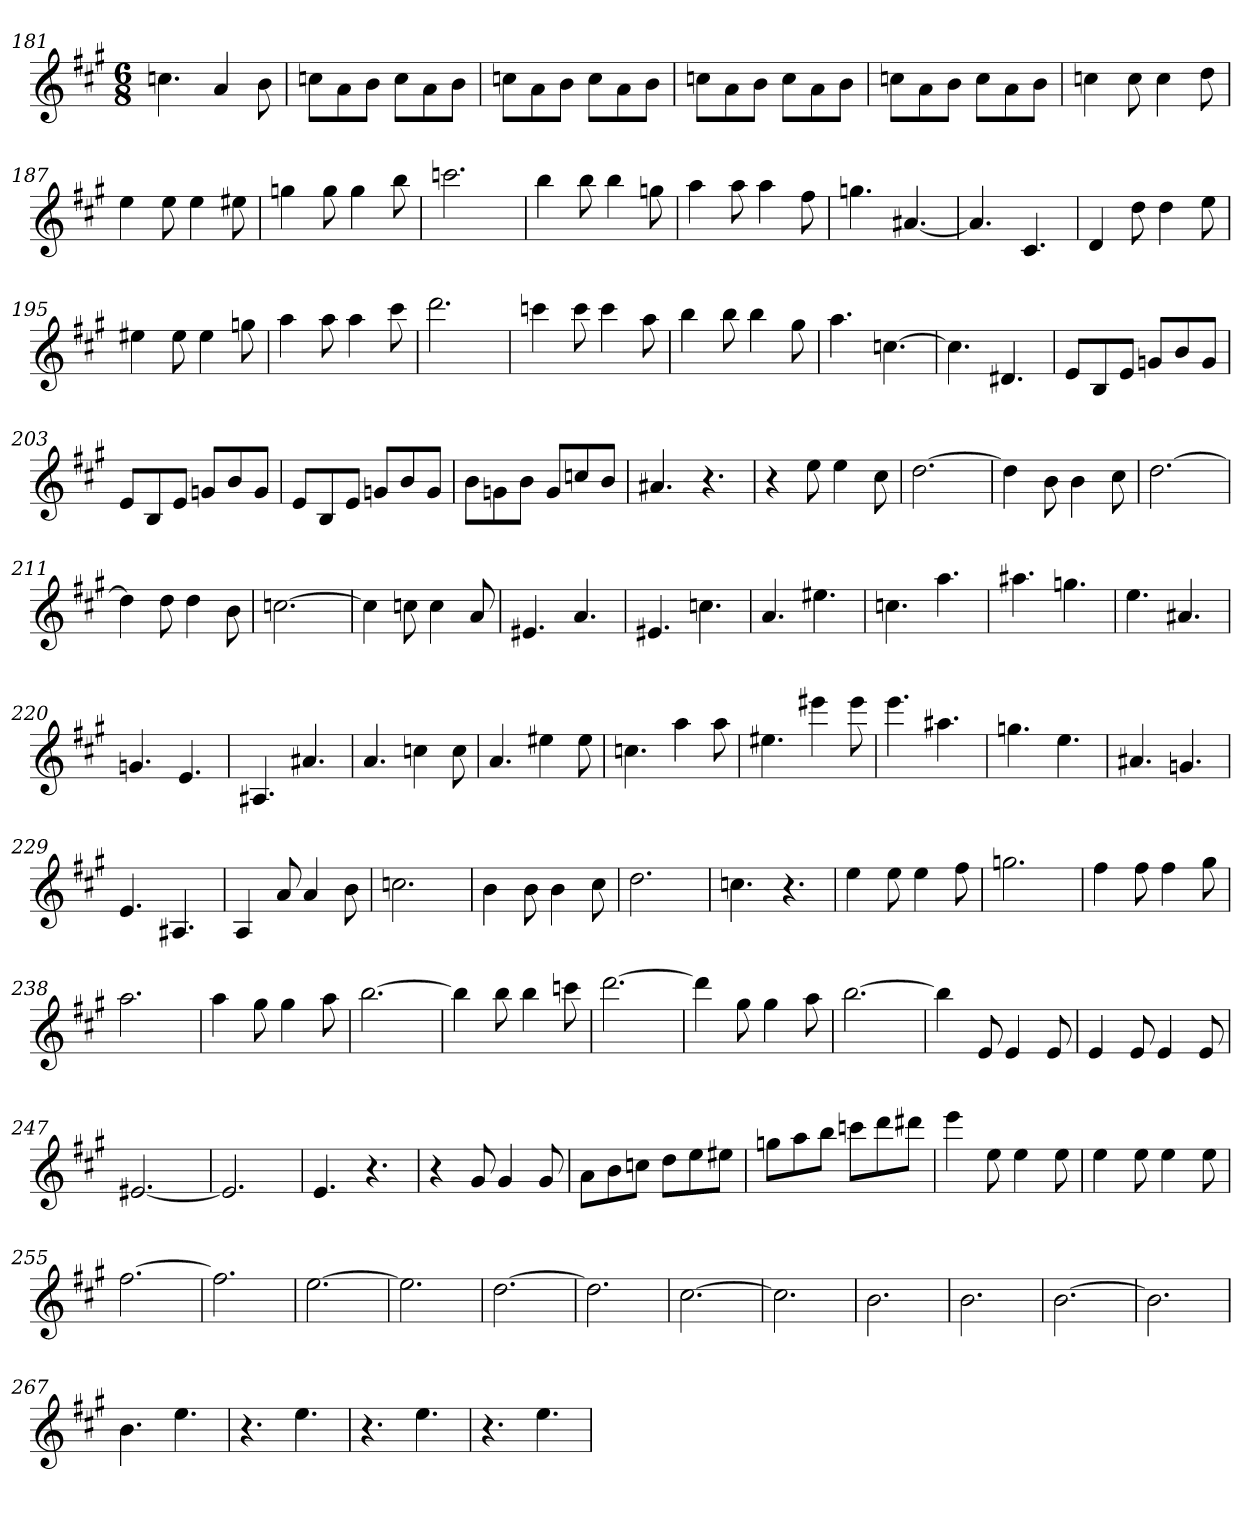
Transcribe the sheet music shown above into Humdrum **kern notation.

**kern
*part1
*staff1
*clefG2
*k[f#c#g#]
*A:
*M6/8
=181
4.ccn
4a
8b
=182
8ccn\L
8a\
8b\J
8cc\L
8a\
8b\J
=183
8ccn\L
8a\
8b\J
8cc\L
8a\
8b\J
=184
8ccn\L
8a\
8b\J
8cc\L
8a\
8b\J
=185
8ccn\L
8a\
8b\J
8cc\L
8a\
8b\J
=186
4ccn
8cc
4cc
8dd
=187
4ee
8ee
4ee
8ee#X
=188
4ggn
8gg
4gg
8bb
=189
2.cccn
=190
4bb
8bb
4bb
8ggn
=191
4aa
8aa
4aa
8ff#
=192
4.ggn
[4.a#X
=193
4.a#]
4.c#
=194
4d
8dd
4dd
8ee
=195
4ee#X
8ee#
4ee#
8ggn
=196
4aa
8aa
4aa
8ccc#
=197
2.ddd
=198
4cccn
8ccc
4ccc
8aa
=199
4bb
8bb
4bb
8gg#
=200
4.aa
[4.ccn
=201
4.cc]
4.d#X
=202
8e/L
8B/
8e/J
8gn/L
8b/
8g/J
=203
8e/L
8B/
8e/J
8gn/L
8b/
8g/J
=204
8e/L
8B/
8e/J
8gn/L
8b/
8g/J
=205
8b\L
8gn\
8b\J
8g/L
8ccn/
8b/J
=206
4.a#X
4.r
=207
4r
8ee
4ee
8cc#
=208
[2.dd
=209
4dd]
8b
4b
8cc#
=210
[2.dd
=211
4dd]
8dd
4dd
8b
=212
[2.ccn
=213
4cc]
8ccn
4cc
8a
=214
4.e#X
4.a
=215
4.e#X
4.ccn
=216
4.a
4.ee#X
=217
4.ccn
4.aa
=218
4.aa#X
4.ggn
=219
4.ee
4.a#X
=220
4.gn
4.e
=221
4.A#X
4.a#X
=222
4.a
4ccn
8cc
=223
4.a
4ee#X
8ee#
=224
4.ccn
4aa
8aa
=225
4.ee#X
4eee#X
8eee#
=226
4.eee
4.aa#X
=227
4.ggn
4.ee
=228
4.a#X
4.gn
=229
4.e
4.A#X
=230
4A
8a
4a
8b
=231
2.ccn
=232
4b
8b
4b
8cc#
=233
2.dd
=234
4.ccn
4.r
=235
4ee
8ee
4ee
8ff#
=236
2.ggn
=237
4ff#
8ff#
4ff#
8gg#
=238
2.aa
=239
4aa
8gg#
4gg#
8aa
=240
[2.bb
=241
4bb]
8bb
4bb
8cccn
=242
[2.ddd
=243
4ddd]
8gg#
4gg#
8aa
=244
[2.bb
=245
4bb]
8e
4e
8e
=246
4e
8e
4e
8e
=247
[2.e#X
=248
2.e#]
=249
4.e
4.r
=250
4r
8g#
4g#
8g#
=251
8a\L
8b\
8ccn\J
8dd\L
8ee\
8ee#X\J
=252
8ggn\L
8aa\
8bb\J
8cccn\L
8ddd\
8ddd#X\J
=253
4eee
8ee
4ee
8ee
=254
4ee
8ee
4ee
8ee
=255
[2.ff#
=256
2.ff#]
=257
[2.ee
=258
2.ee]
=259
[2.dd
=260
2.dd]
=261
[2.cc#
=262
2.cc#]
=263
2.b
=264
2.b
=265
[2.b
=266
2.b]
=267
4.b
4.ee
=268
4.r
4.ee
=269
4.r
4.ee
=270
4.r
4.ee
=
*-
